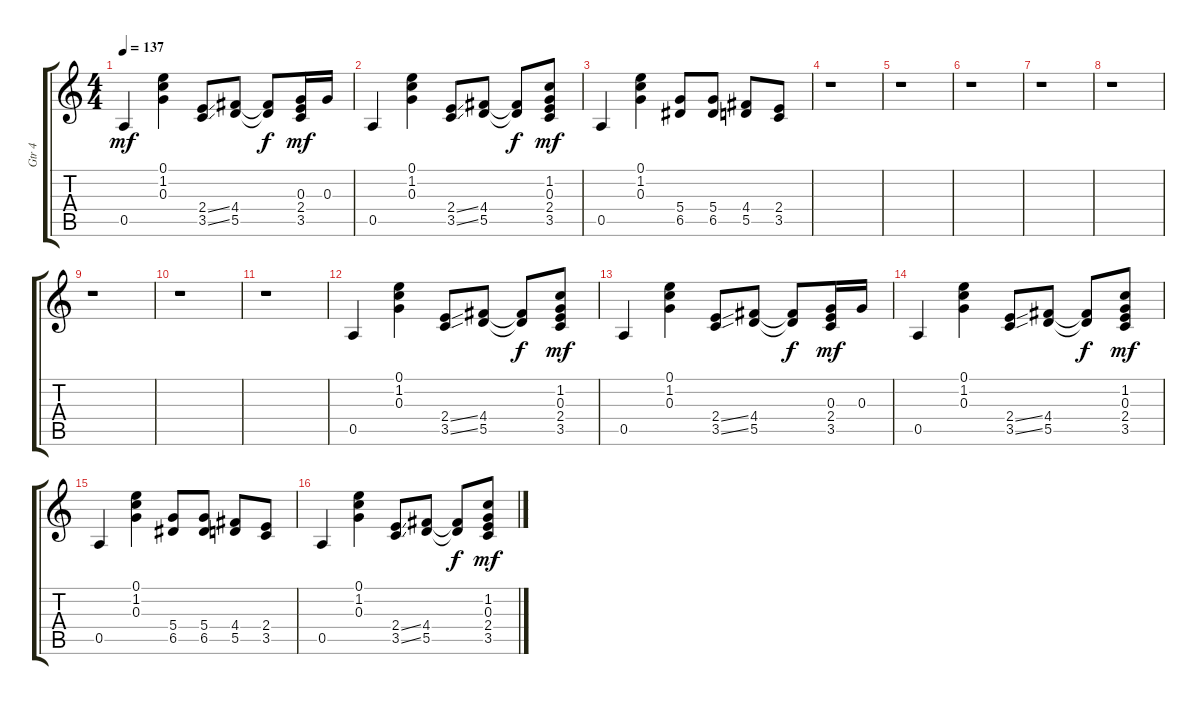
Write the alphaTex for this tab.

\track ("Gtr 4" "Gtr 4") {instrument overdrivenguitar}
\staff {score tabs}
\tuning (E4 B3 G3 D3 A2 E2) {hide}
\ts (4 4)
\tempo 137
\clef g2
\ks c
0.5.4{dy mf} (0.1 1.2 0.3).4 (2.4{ss} 3.5{ss}).8 (4.4 5.5).8 (4.4{t} 5.5{t}).8{dy f} (0.3 2.4 3.5).16{dy mf} 0.3.16 |
0.5.4 (0.1 1.2 0.3).4 (2.4{ss} 3.5{ss}).8 (4.4 5.5).8 (4.4{t} 5.5{t}).8{dy f} (1.2 0.3 2.4 3.5).8{dy mf} |
0.5.4 (0.1 1.2 0.3).4 (5.4 6.5).8 (5.4 6.5).8 (4.4 5.5).8 (2.4 3.5).8 |
r.1 |
r.1 |
r.1 |
r.1 |
r.1 |
r.1 |
r.1 |
r.1 |
0.5.4 (0.1 1.2 0.3).4 (2.4{ss} 3.5{ss}).8 (4.4 5.5).8 (4.4{t} 5.5{t}).8{dy f} (1.2 0.3 2.4 3.5).8{dy mf} |
0.5.4 (0.1 1.2 0.3).4 (2.4{ss} 3.5{ss}).8 (4.4 5.5).8 (4.4{t} 5.5{t}).8{dy f} (0.3 2.4 3.5).16{dy mf} 0.3.16 |
0.5.4 (0.1 1.2 0.3).4 (2.4{ss} 3.5{ss}).8 (4.4 5.5).8 (4.4{t} 5.5{t}).8{dy f} (1.2 0.3 2.4 3.5).8{dy mf} |
0.5.4 (0.1 1.2 0.3).4 (5.4 6.5).8 (5.4 6.5).8 (4.4 5.5).8 (2.4 3.5).8 |
0.5.4 (0.1 1.2 0.3).4 (2.4{ss} 3.5{ss}).8 (4.4 5.5).8 (4.4{t} 5.5{t}).8{dy f} (1.2 0.3 2.4 3.5).8{dy mf}
